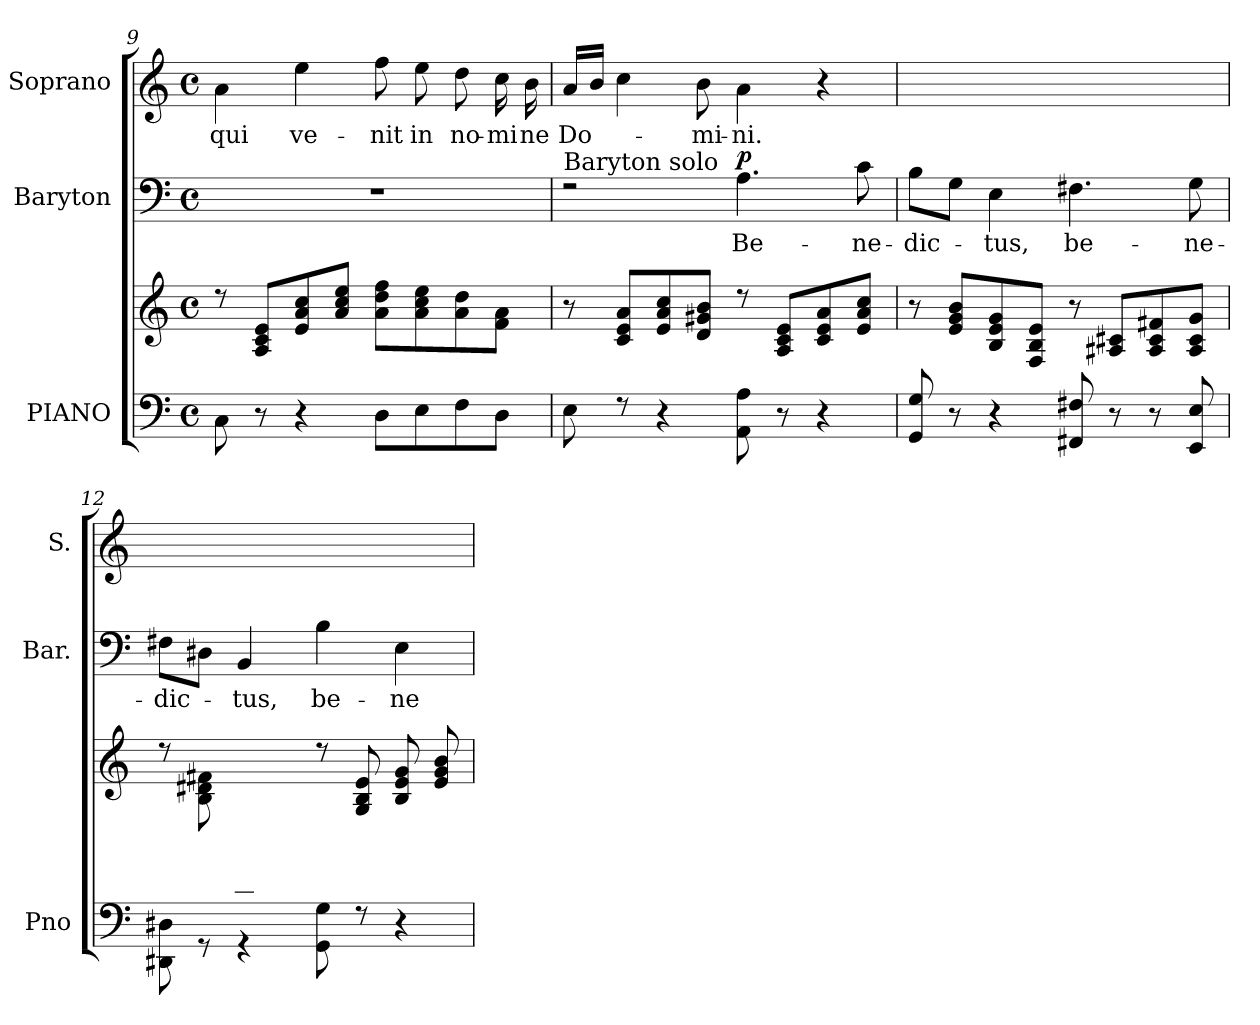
**kern	**kern	**kern	**text	**dynam	**kern	**text
*part3	*part3	*part2	*part2	*part2	*part1	*part1
*staff4	*staff3	*staff2	*staff2	*staff2	*staff1	*staff1
*I"PIANO	*	*I"Baryton	*	*	*I"Soprano	*
*I'Pno	*	*I'Bar.	*	*	*I'S.	*
*clefF4	*clefG2	*clefF4	*	*	*clefG2	*
*k[]	*k[]	*k[]	*	*	*k[]	*
*M4/4	*M4/4	*M4/4	*	*	*M4/4	*
*met(c)	*met(c)	*met(c)	*	*	*met(c)	*
=9	=9	=9	=9	=9	=9	=9
!	!	!	!	!	!	!LO:LY:b
8C\	8rdd	1r	.	.	4a\	qui
8r	8A/ 8c/ 8e/L	.	.	.	.	.
!	!	!	!	!	!	!LO:LY:b
4r	8e/ 8a/ 8cc/	.	.	.	4ee\	ve-
.	8a/ 8cc/ 8ee/J	.	.	.	.	.
!	!	!	!	!	!	!LO:LY:b
8D\L	8a\ 8dd\ 8ff\L	.	.	.	8ff\	-nit
!	!	!	!	!	!	!LO:LY:b
8E\	8a\ 8cc\ 8ee\	.	.	.	8ee\	in
!	!	!	!	!	!	!LO:LY:b
8F\	8a\ 8dd\	.	.	.	8dd\	no-
!	!	!	!	!	!	!LO:LY:b
8D\J	8f\ 8a\J	.	.	.	16cc\	-mi
!	!	!	!	!	!	!LO:LY:b
.	.	.	.	.	16b\	ne
=10	=10	=10	=10	=10	=10	=10
!	!	!LO:TX:a:t=Baryton solo	!	!	!	!
!	!	!	!	!	!	!LO:LY:b
8E\	8r	2rF	.	.	16a/LL	Do-
.	.	.	.	.	16b/JJ	.
8rF	8c/ 8e/ 8a/L	.	.	.	4cc\	.
4r	8e/ 8a/ 8cc/	.	.	.	.	.
!	!	!	!	!	!	!LO:LY:b
.	8d/ 8g#X/ 8b/J	.	.	.	8b\	-mi-
!	!	!	!LO:LY:b	!LO:DY:a	!	!LO:LY:b
8AA\ 8A\	8rdd	4.A\	Be-	p	4a\	-ni.
8r	8A/ 8c/ 8e/L	.	.	.	.	.
4r	8c/ 8e/ 8a/	.	.	.	4r	.
!	!	!	!LO:LY:b	!	!	!
.	8e/ 8a/ 8cc/J	8c\	-ne-	.	.	.
!!LO:PB:g=z
=11	=11	=11	=11	=11	=11	=11
!	!	!	!LO:LY:b	!	!	!
8GG/ 8G/	8r	8B\L	dic-	.	1ryy	.
8r	8e/ 8g/ 8b/L	8G\J	.	.	.	.
!	!	!	!LO:LY:b	!	!	!
4r	8B/ 8e/ 8g/	4E\	-tus,	.	.	.
.	8F/ 8B/ 8e/J	.	.	.	.	.
!	!	!	!LO:LY:b	!	!	!
8FF#X/ 8F#X/	8r	4.F#X\	be-	.	.	.
8r	8A#X/ 8c#X/L	.	.	.	.	.
8r	8A#/ 8c#/ 8f#X/	.	.	.	.	.
!	!	!	!LO:LY:b	!	!	!
8EE/ 8E/	8A#/ 8c#/ 8g/J	8G\	-ne-	.	.	.
=12	=12	=12	=12	=12	=12	=12
*^	*	*	*	*	*	*
!	!	!	!	!LO:LY:b	!	!	!
4ryy	8DD#X\ 8D#X\	8rdd	8F#X\L	-dic-	.	1ryy	.
.	8rGG	8B\ 8d#X\ 8f#X\L	8D#X\J	.	.	.	.
!	!	!	!	!LO:LY:b	!	!	!
8F#X/ 8B/ 8d#/	4rGG	4ryy	4BB/	-tus,	.	.	.
8D#X/ 8F#/ 8B/J	.	.	.	.	.	.	.
!	!	!	!	!LO:LY:b	!	!	!
2ryy	8GG\ 8G\	8rdd	4B\	be-	.	.	.
.	8rF	8G/ 8B/ 8e/L	.	.	.	.	.
!	!	!	!	!LO:LY:b	!	!	!
.	4r	8B/ 8e/ 8g/	4E\	-ne-	.	.	.
.	.	8e/ 8g/ 8b/J	.	.	.	.	.
*v	*v	*	*	*	*	*	*
=	=	=	=	=	=	=
*-	*-	*-	*-	*-	*-	*-
